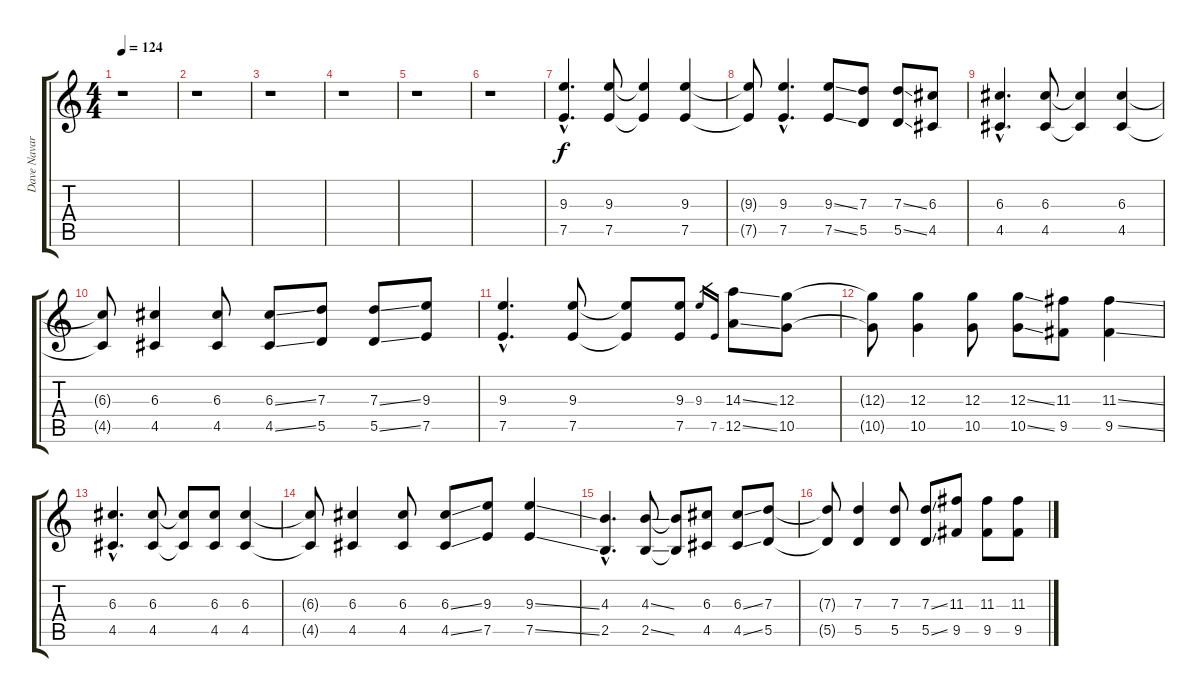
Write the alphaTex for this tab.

\track ("Dave Navarro 4" "Dave Navar") {instrument distortionguitar}
\staff {score tabs}
\tuning (E4 B3 G3 D3 A2 E2) {hide}
\ts (4 4)
\tempo 124
\clef g2
\ks c
r.1{dy f} |
r.1 |
r.1 |
r.1 |
r.1 |
r.1 |
(9.3{hac} 7.5{hac}).4{d} (9.3 7.5).8 (9.3{t} 7.5{t}).4 (9.3 7.5).4 |
(9.3{t} 7.5{t}).8 (9.3{hac} 7.5{hac}).4{d} (9.3{ss} 7.5{ss}).8 (7.3 5.5).8 (7.3{ss} 5.5{ss}).8 (6.3 4.5).8 |
(6.3{hac} 4.5{hac}).4{d} (6.3 4.5).8 (6.3{t} 4.5{t}).4 (6.3 4.5).4 |
(6.3{t} 4.5{t}).8 (6.3 4.5).4 (6.3 4.5).8 (6.3{ss} 4.5{ss}).8 (7.3 5.5).8 (7.3{ss} 5.5{ss}).8 (9.3 7.5).8 |
(9.3{hac} 7.5{hac}).4{d} (9.3 7.5).8 (9.3{t} 7.5{t}).8 (9.3 7.5).8 9.3.16{gr} 7.5.16{gr} (14.3{ss} 12.5{ss}).8 (12.3 10.5).8 |
(12.3{t} 10.5{t}).8 (12.3 10.5).4 (12.3 10.5).8 (12.3{ss} 10.5{ss}).8 (11.3 9.5).8 (11.3{ss} 9.5{ss}).4 |
(6.3{hac} 4.5{hac}).4{d} (6.3 4.5).8 (6.3{t} 4.5{t}).8 (6.3 4.5).8 (6.3 4.5).4 |
(6.3{t} 4.5{t}).8 (6.3 4.5).4 (6.3 4.5).8 (6.3{ss} 4.5{ss}).8 (9.3 7.5).8 (9.3{ss} 7.5{ss}).4 |
(4.3{hac} 2.5{hac}).4{d} (4.3{ss} 2.5{ss}).8 (4.3{t} 2.5{t}).8 (6.3 4.5).8 (6.3{ss} 4.5{ss}).8 (7.3 5.5).8 |
(7.3{t} 5.5{t}).8 (7.3 5.5).4 (7.3 5.5).8 (7.3{ss} 5.5{ss}).8 (11.3 9.5).8 (11.3 9.5).8 (11.3 9.5).8
